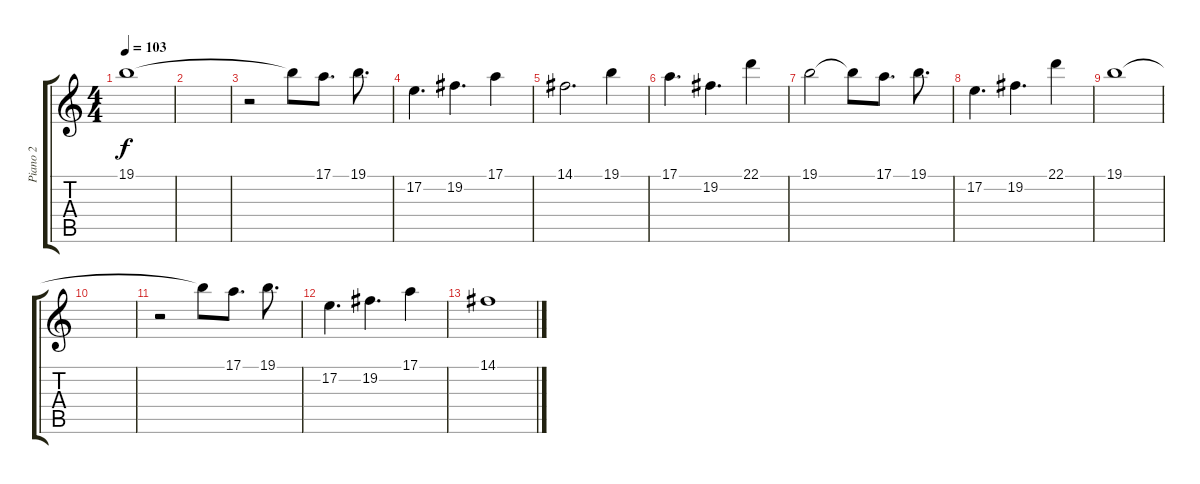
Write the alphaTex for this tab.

\track ("Piano 2" "Piano 2") {instrument electricgrandpiano}
\staff {score tabs}
\tuning (E4 B3 G3 D3 A2 E2) {hide}
\ts (4 4)
\tempo 103
\clef g2
\ks c
19.1.1{dy f} |
|
r.2 19.1{t}.8 17.1.8{d} 19.1.8{d} |
17.2.4{d} 19.2.4{d} 17.1.4 |
14.1.2{d} 19.1.4 |
17.1.4{d} 19.2.4{d} 22.1.4 |
19.1.2 19.1{t}.8 17.1.8{d} 19.1.8{d} |
17.2.4{d} 19.2.4{d} 22.1.4 |
19.1.1 |
|
r.2 19.1{t}.8 17.1.8{d} 19.1.8{d} |
17.2.4{d} 19.2.4{d} 17.1.4 |
14.1.1
